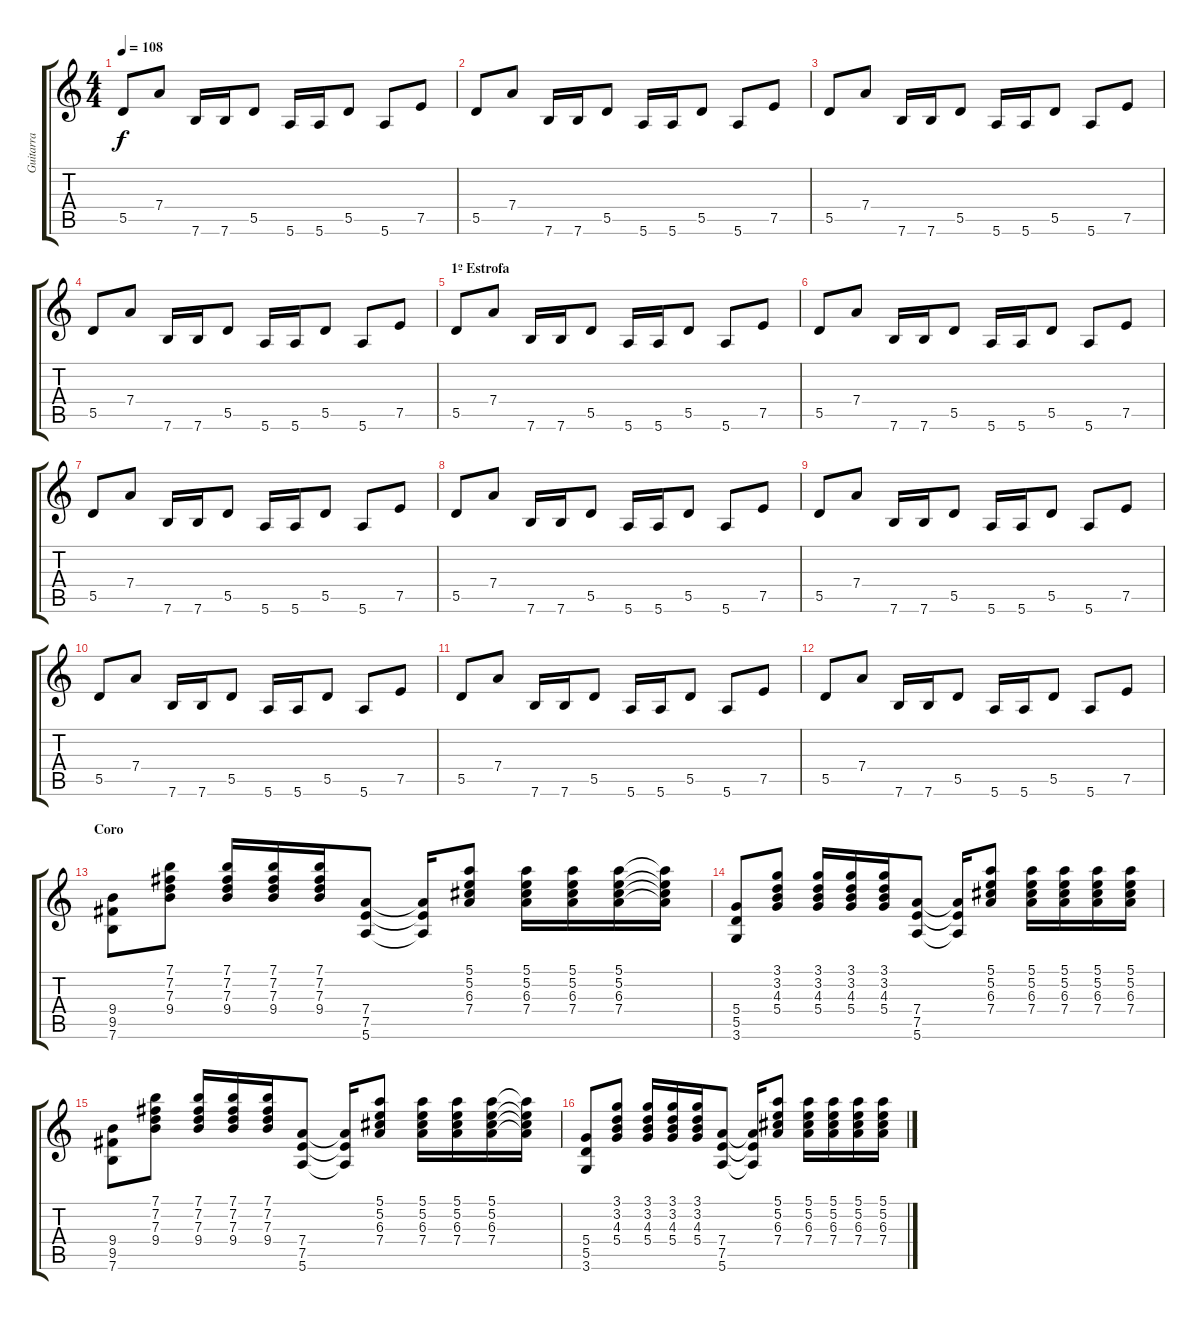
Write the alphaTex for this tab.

\track ("Guitarra" "Guitarra") {instrument distortionguitar}
\staff {score tabs}
\tuning (E4 B3 G3 D3 A2 E2) {hide}
\ts (4 4)
\tempo 108
\clef g2
\ks c
5.5.8{dy f instrument distortionguitar} 7.4.8 7.6.16 7.6.16 5.5.8 5.6.16 5.6.16 5.5.8 5.6.8 7.5.8 |
5.5.8 7.4.8 7.6.16 7.6.16 5.5.8 5.6.16 5.6.16 5.5.8 5.6.8 7.5.8 |
5.5.8 7.4.8 7.6.16 7.6.16 5.5.8 5.6.16 5.6.16 5.5.8 5.6.8 7.5.8 |
5.5.8 7.4.8 7.6.16 7.6.16 5.5.8 5.6.16 5.6.16 5.5.8 5.6.8 7.5.8 |
\section ("" "1º Estrofa")
5.5.8 7.4.8 7.6.16 7.6.16 5.5.8 5.6.16 5.6.16 5.5.8 5.6.8 7.5.8 |
5.5.8 7.4.8 7.6.16 7.6.16 5.5.8 5.6.16 5.6.16 5.5.8 5.6.8 7.5.8 |
5.5.8 7.4.8 7.6.16 7.6.16 5.5.8 5.6.16 5.6.16 5.5.8 5.6.8 7.5.8 |
5.5.8 7.4.8 7.6.16 7.6.16 5.5.8 5.6.16 5.6.16 5.5.8 5.6.8 7.5.8 |
5.5.8 7.4.8 7.6.16 7.6.16 5.5.8 5.6.16 5.6.16 5.5.8 5.6.8 7.5.8 |
5.5.8 7.4.8 7.6.16 7.6.16 5.5.8 5.6.16 5.6.16 5.5.8 5.6.8 7.5.8 |
5.5.8 7.4.8 7.6.16 7.6.16 5.5.8 5.6.16 5.6.16 5.5.8 5.6.8 7.5.8 |
5.5.8 7.4.8 7.6.16 7.6.16 5.5.8 5.6.16 5.6.16 5.5.8 5.6.8 7.5.8 |
\section ("" "Coro")
(9.4 9.5 7.6).8 (7.1 7.2 7.3 9.4).8 (7.1 7.2 7.3 9.4).16 (7.1 7.2 7.3 9.4).16 (7.1 7.2 7.3 9.4).16 (7.4 7.5 5.6).8 (7.4{t} 7.5{t} 5.6{t}).16 (5.1 5.2 6.3 7.4).8 (5.1 5.2 6.3 7.4).16 (5.1 5.2 6.3 7.4).16 (5.1 5.2 6.3 7.4).16 (5.1{t} 5.2{t} 6.3{t} 7.4{t}).16 |
(5.4 5.5 3.6).8 (3.1 3.2 4.3 5.4).8 (3.1 3.2 4.3 5.4).16 (3.1 3.2 4.3 5.4).16 (3.1 3.2 4.3 5.4).16 (7.4 7.5 5.6).8 (7.4{t} 7.5{t} 5.6{t}).16 (5.1 5.2 6.3 7.4).8 (5.1 5.2 6.3 7.4).16 (5.1 5.2 6.3 7.4).16 (5.1 5.2 6.3 7.4).16 (5.1 5.2 6.3 7.4).16 |
(9.4 9.5 7.6).8 (7.1 7.2 7.3 9.4).8 (7.1 7.2 7.3 9.4).16 (7.1 7.2 7.3 9.4).16 (7.1 7.2 7.3 9.4).16 (7.4 7.5 5.6).8 (7.4{t} 7.5{t} 5.6{t}).16 (5.1 5.2 6.3 7.4).8 (5.1 5.2 6.3 7.4).16 (5.1 5.2 6.3 7.4).16 (5.1 5.2 6.3 7.4).16 (5.1{t} 5.2{t} 6.3{t} 7.4{t}).16 |
(5.4 5.5 3.6).8 (3.1 3.2 4.3 5.4).8 (3.1 3.2 4.3 5.4).16 (3.1 3.2 4.3 5.4).16 (3.1 3.2 4.3 5.4).16 (7.4 7.5 5.6).8 (7.4{t} 7.5{t} 5.6{t}).16 (5.1 5.2 6.3 7.4).8 (5.1 5.2 6.3 7.4).16 (5.1 5.2 6.3 7.4).16 (5.1 5.2 6.3 7.4).16 (5.1 5.2 6.3 7.4).16
